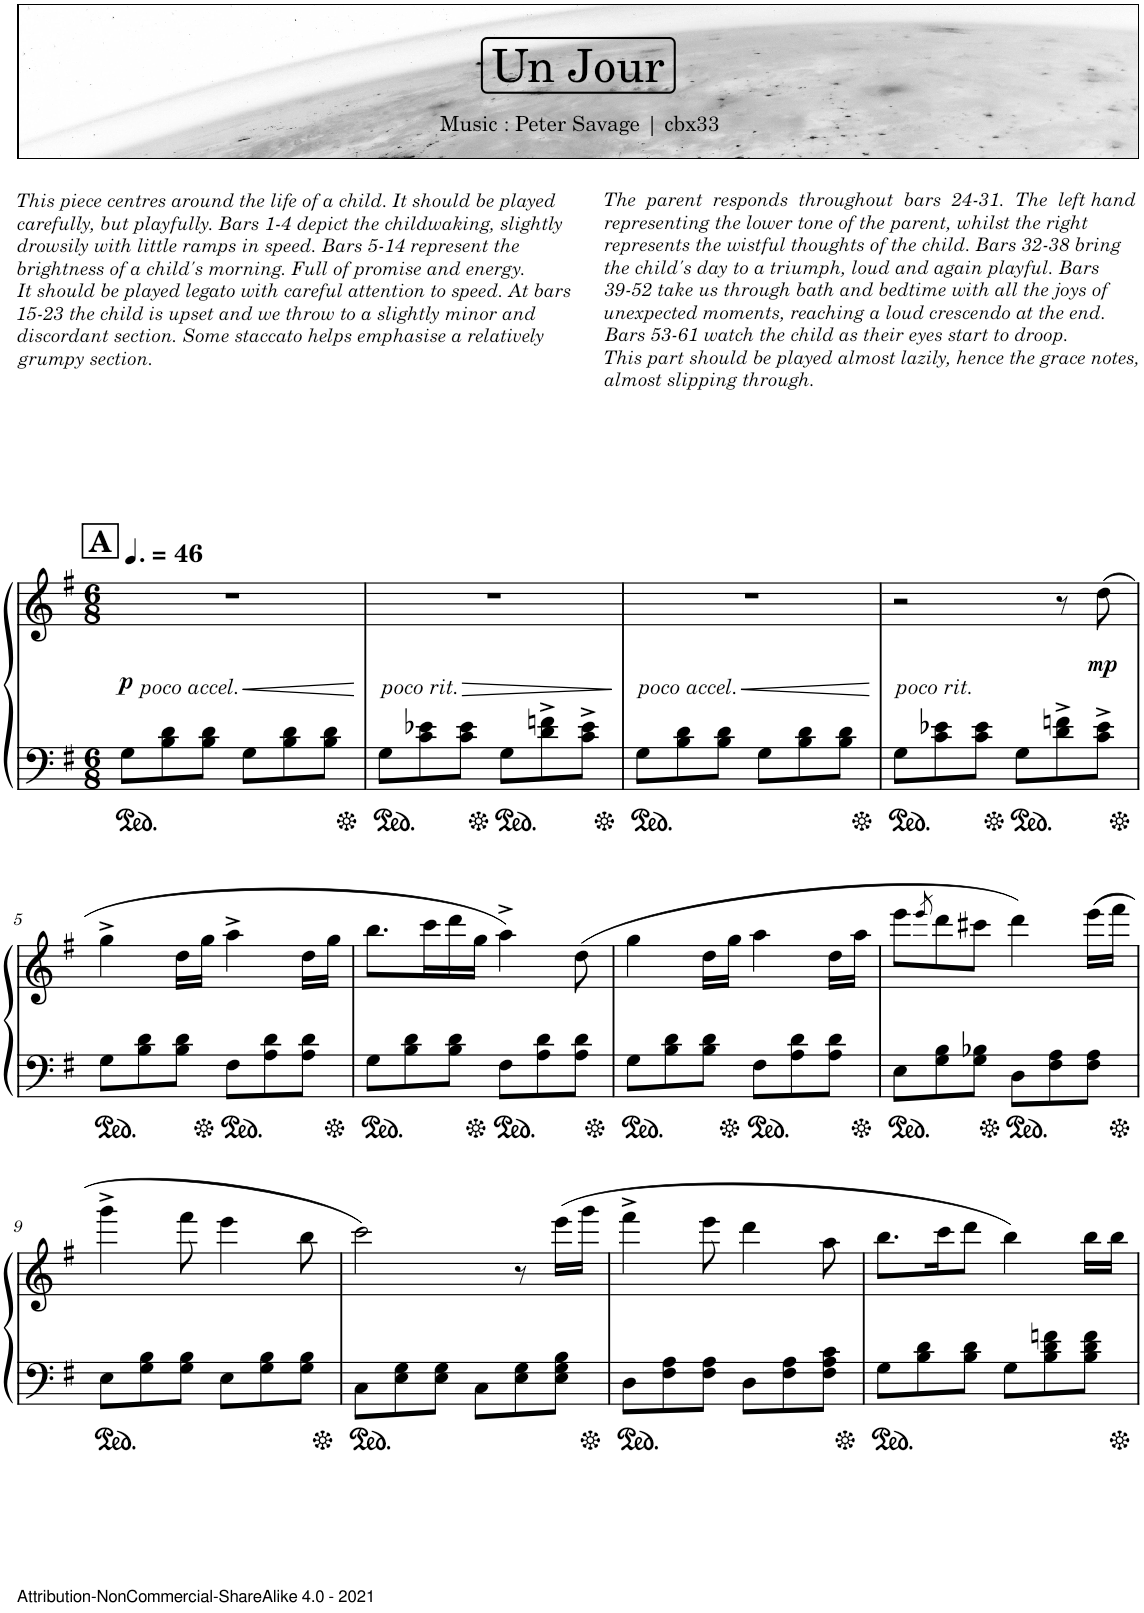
**kern	**kern	**dynam
*part1	*part1	*part1
*staff2	*staff1	*staff1/2
*I"Piano	*	*
*I'Pno.	*	*
*clefF4	*clefG2	*
*k[f#]	*k[f#]	*
*M6/8	*M6/8	*
*MM69	*MM69	*
!!LO:REH:place=s1:a:B:cj:fs=14:t=A
=1	=1	=1
!	!LO:TX:b:i:t=poco accel.	!
!	!	!LO:HP:b
!	!	!LO:DY:n=1:b
8G\L	2.r	< p
8B\ 8d\	.	.
8B\ 8d\J	.	.
8G\L	.	.
8B\ 8d\	.	.
8B\ 8d\J	.	.
.	.	[
=2	=2	=2
!	!LO:TX:b:i:t=poco rit.	!
!	!	!LO:HP:b
8G\L	2.r	>
8c\ 8e-X\	.	.
8c\ 8e-\J	.	.
8G\L	.	.
8d\^ 8fn\^	.	.
8c\^ 8e-\^J	.	.
.	.	]
=3	=3	=3
!	!LO:TX:b:i:t=poco accel.	!
!	!	!LO:HP:b
8G\L	2.r	<
8B\ 8d\	.	.
8B\ 8d\J	.	.
8G\L	.	.
8B\ 8d\	.	.
8B\ 8d\J	.	.
.	.	[
=4	=4	=4
!	!LO:TX:b:i:t=poco rit.	!
8G\L	2r	.
8c\ 8e-X\	.	.
8c\ 8e-\J	.	.
8G\L	.	.
8d\^ 8fn\^	8r	.
!	!	!LO:DY:b
8c\^ 8e-\^J	(8dd\	mp
!!LO:LB:g=z
=5	=5	=5
8G\L	4gg^\	.
8B\ 8d\	.	.
8B\ 8d\J	16dd\LL	.
.	16gg\JJ	.
8F#\L	4aa^\	.
8A\ 8d\	.	.
8A\ 8d\J	16dd\LL	.
.	16gg\JJ	.
=6	=6	=6
8G\L	8.bb\L	.
8B\ 8d\	.	.
.	16ccc\L	.
8B\ 8d\J	16ddd\	.
.	16gg\JJ	.
8F#\L	4aa^\)	.
8A\ 8d\	.	.
8A\ 8d\J	(8dd\	.
=7	=7	=7
8G\L	4gg\	.
8B\ 8d\	.	.
8B\ 8d\J	16dd\LL	.
.	16gg\JJ	.
8F#\L	4aa\	.
8A\ 8d\	.	.
8A\ 8d\J	16dd\LL	.
.	16aa\JJ	.
=8	=8	=8
8E\L	8eee\L	.
.	8qeee/	.
8G\ 8B\	8ddd\	.
8G\ 8B-X\J	8ccc#X\J	.
8D\L	4ddd\)	.
8F#\ 8A\	.	.
8F#\ 8A\J	(16eee\LL	.
.	16fff#\JJ	.
!!LO:LB:g=z
=9	=9	=9
8E\L	4ggg^\	.
8G\ 8B\	.	.
8G\ 8B\J	8fff#\	.
8E\L	4eee\	.
8G\ 8B\	.	.
8G\ 8B\J	8bb\	.
=10	=10	=10
8C\L	2ccc\)	.
8E\ 8G\	.	.
8E\ 8G\J	.	.
8C\L	.	.
8E\ 8G\	8r	.
8E\ 8G\ 8B\J	(16eee\LL	.
.	16ggg\JJ	.
=11	=11	=11
8D\L	4fff#^\	.
8F#\ 8A\	.	.
8F#\ 8A\J	8eee\	.
8D\L	4ddd\	.
8F#\ 8A\	.	.
8F#\ 8A\ 8c\J	8aa\	.
=12	=12	=12
8G\L	8.bb\L	.
8B\ 8d\	.	.
.	16ccc\K	.
8B\ 8d\J	8ddd\J	.
8G\L	4bb\)	.
8B\ 8d\ 8fn\	.	.
8B\ 8d\ 8f\J	16bb\LL	.
.	16bb\JJ	.
=	=	=
*-	*-	*-
